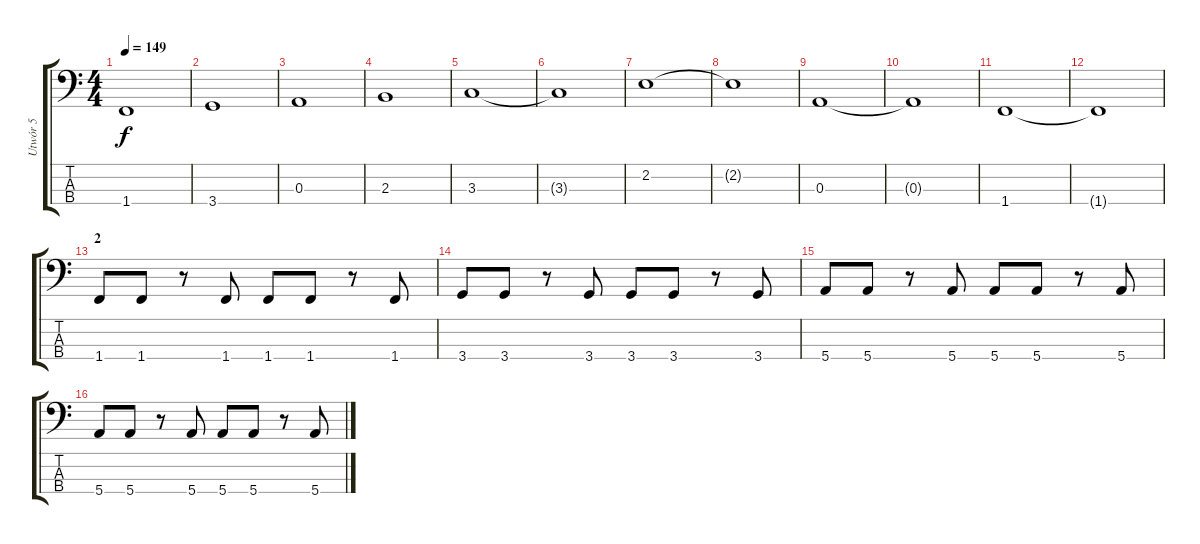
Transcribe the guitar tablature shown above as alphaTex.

\track ("Utwór 5" "Utwór 5") {instrument electricbasspick}
\staff {score tabs}
\tuning (G2 D2 A1 E1) {hide}
\ts (4 4)
\tempo 149
\clef f4
\ks c
1.4.1{dy f} |
3.4.1 |
0.3.1 |
2.3.1 |
3.3.1 |
3.3{t}.1 |
2.2.1 |
2.2{t}.1 |
0.3.1 |
0.3{t}.1 |
1.4.1 |
1.4{t}.1 |
\section ("" "2")
1.4.8 1.4.8 r.8 1.4.8 1.4.8 1.4.8 r.8 1.4.8 |
3.4.8 3.4.8 r.8 3.4.8 3.4.8 3.4.8 r.8 3.4.8 |
5.4.8 5.4.8 r.8 5.4.8 5.4.8 5.4.8 r.8 5.4.8 |
5.4.8 5.4.8 r.8 5.4.8 5.4.8 5.4.8 r.8 5.4.8
